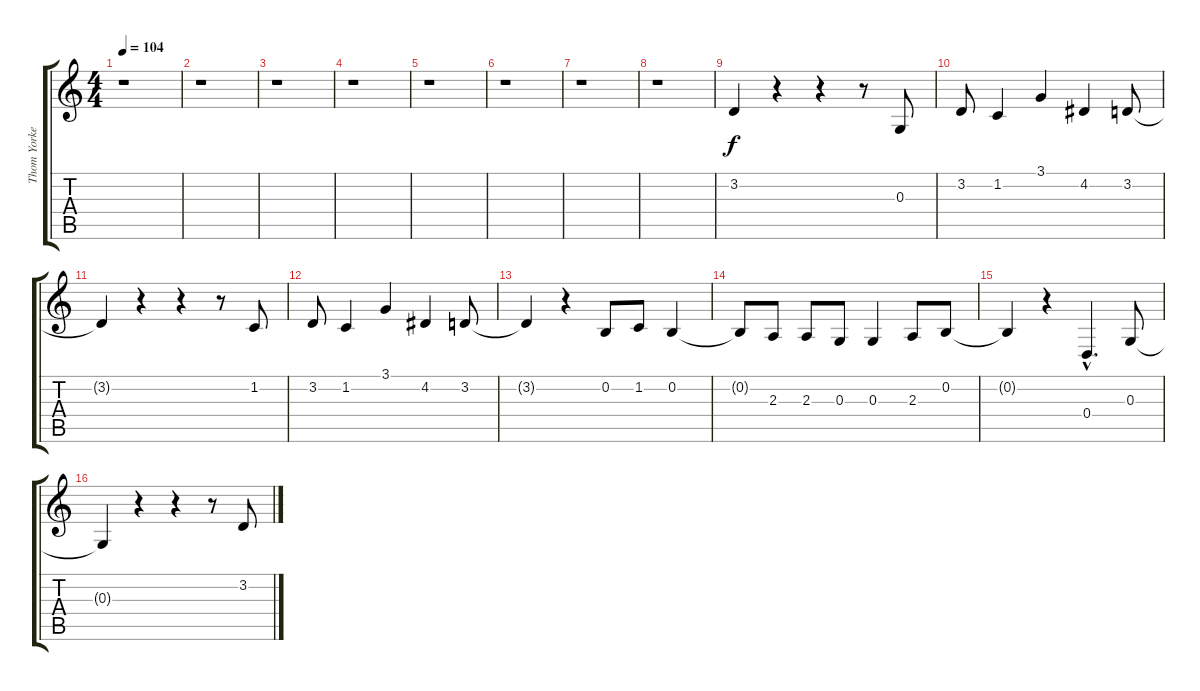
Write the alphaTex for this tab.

\track ("Thom Yorke (vox)" "Thom Yorke") {instrument drawbarorgan}
\staff {score tabs}
\tuning (E4 B3 G3 D3 A2 E2) {hide}
\ts (4 4)
\tempo 104
\clef g2
\ks c
r.1{dy f instrument drawbarorgan} |
r.1 |
r.1 |
r.1 |
r.1 |
r.1 |
r.1 |
r.1 |
3.2.4 r.4 r.4 r.8 0.3.8 |
3.2.8 1.2.4 3.1.4 4.2.4 3.2.8 |
3.2{t}.4 r.4 r.4 r.8 1.2.8 |
3.2.8 1.2.4 3.1.4 4.2.4 3.2.8 |
3.2{t}.4 r.4 0.2.8 1.2.8 0.2.4 |
0.2{t}.8 2.3.8 2.3.8 0.3.8 0.3.4 2.3.8 0.2.8 |
0.2{t}.4 r.4 0.4{hac}.4{d} 0.3.8 |
0.3{t}.4 r.4 r.4 r.8 3.2.8
